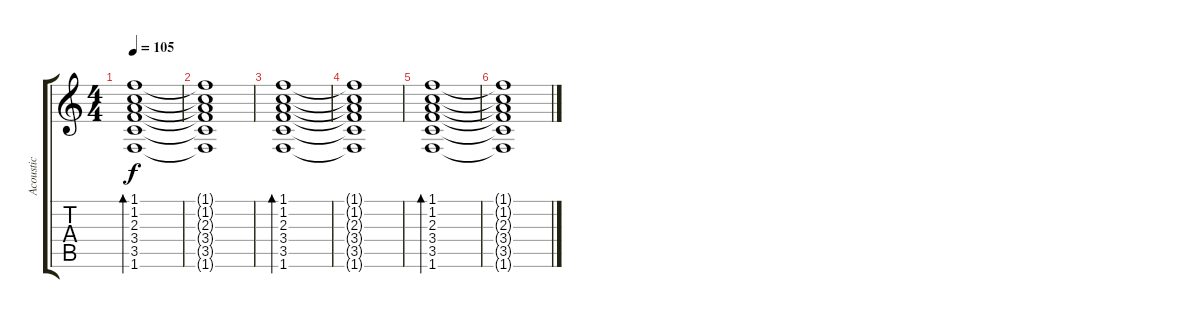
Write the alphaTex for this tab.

\track ("Acoustic" "Acoustic") {instrument acousticguitarsteel}
\staff {score tabs}
\tuning (E4 B3 G3 D3 A2 E2) {hide}
\ts (4 4)
\tempo 105
\clef g2
\ks c
(1.1 1.2 2.3 3.4 3.5 1.6).1{bd 60 dy f} |
(1.1{t} 1.2{t} 2.3{t} 3.4{t} 3.5{t} 1.6{t}).1 |
(1.1 1.2 2.3 3.4 3.5 1.6).1{bd 60} |
(1.1{t} 1.2{t} 2.3{t} 3.4{t} 3.5{t} 1.6{t}).1 |
(1.1 1.2 2.3 3.4 3.5 1.6).1{bd 60} |
(1.1{t} 1.2{t} 2.3{t} 3.4{t} 3.5{t} 1.6{t}).1
